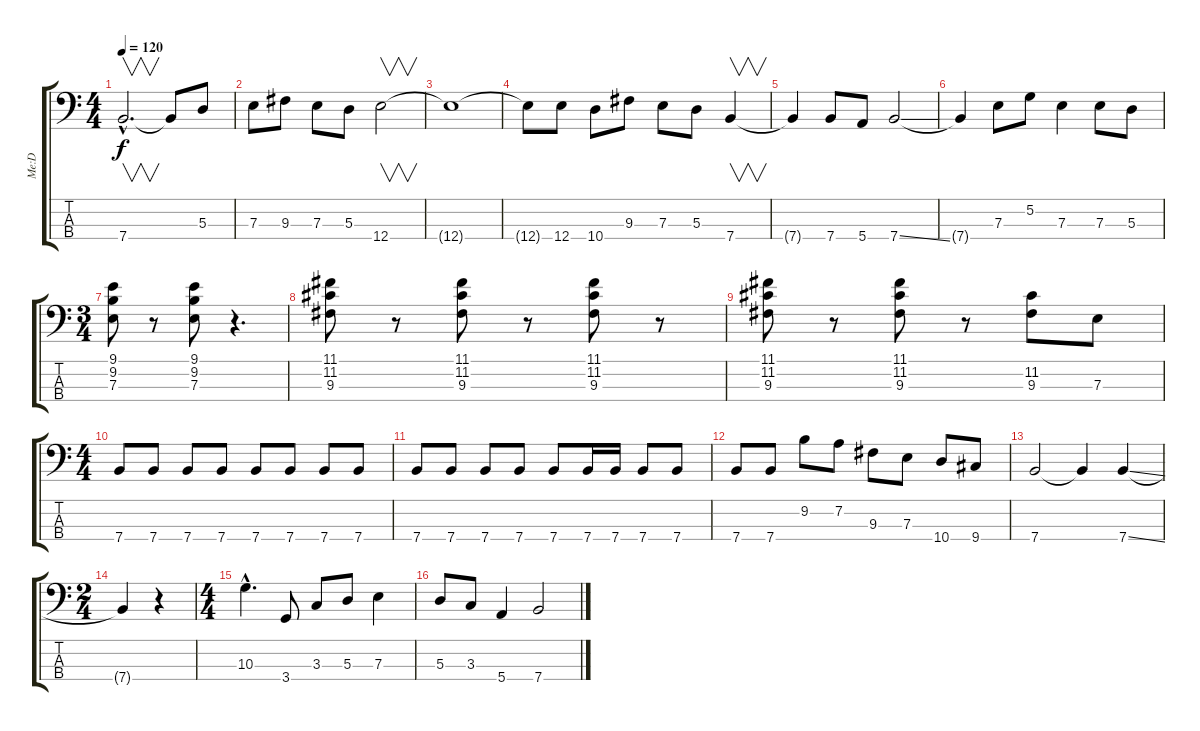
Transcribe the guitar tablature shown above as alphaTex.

\track ("Me:D" "Me:D") {instrument electricbassfinger}
\staff {score tabs}
\tuning (G2 D2 A1 E1) {hide}
\ts (4 4)
\tempo 120
\clef f4
\ks c
7.4{hac}.2{v d dy f} 7.4{t}.8 5.3.8 |
7.3.8 9.3.8 7.3.8 5.3.8 12.4.2{v} |
12.4{t}.1 |
12.4{t}.8 12.4.8 10.4.8 9.3.8 7.3.8 5.3.8 7.4.4{v} |
7.4{t}.4 7.4.8 5.4.8 7.4{ss}.2 |
7.4{t}.4 7.3.8 5.2.8 7.3.4 7.3.8 5.3.8 |
\ts (3 4)
(9.1 9.2 7.3).8 r.8 (9.1 9.2 7.3).8 r.4{d} |
(11.1 11.2 9.3).8 r.8 (11.1 11.2 9.3).8 r.8 (11.1 11.2 9.3).8 r.8 |
(11.1 11.2 9.3).8 r.8 (11.1 11.2 9.3).8 r.8 (11.2 9.3).8 7.3.8 |
\ts (4 4)
7.4.8 7.4.8 7.4.8 7.4.8 7.4.8 7.4.8 7.4.8 7.4.8 |
7.4.8 7.4.8 7.4.8 7.4.8 7.4.8 7.4.16 7.4.16 7.4.8 7.4.8 |
7.4.8 7.4.8 9.2.8 7.2.8 9.3.8 7.3.8 10.4.8 9.4.8 |
7.4.2 7.4{t}.4 7.4{ss}.4 |
\ts (2 4)
7.4{t}.4 r.4 |
\ts (4 4)
10.3{hac}.4{d} 3.4.8 3.3.8 5.3.8 7.3.4 |
5.3.8 3.3.8 5.4.4 7.4.2
